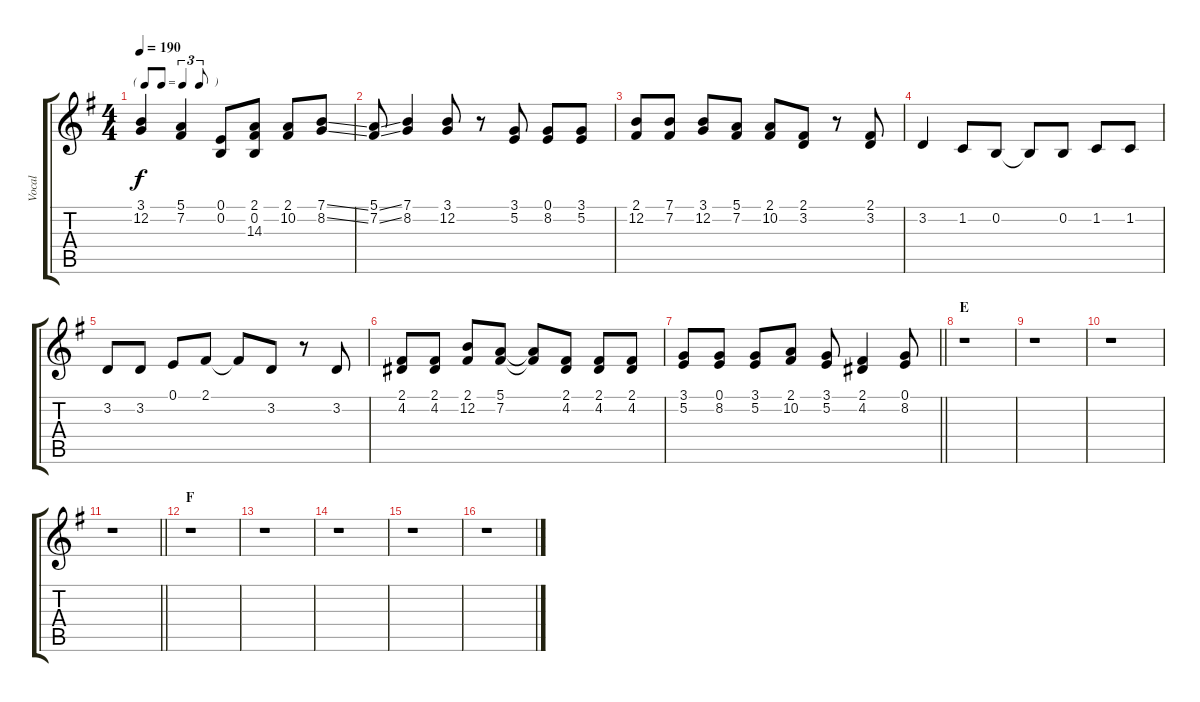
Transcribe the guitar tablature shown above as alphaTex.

\track ("Vocal" "Vocal") {instrument oboe}
\staff {score tabs}
\tuning (E4 B3 G3 D3 A2 E2) {hide}
\ts (4 4)
\tf triplet8th
\tempo 190
\clef g2
\ks g
(3.1{t} 12.2{t}).4{dy f} (5.1 7.2).4 (0.1 0.2).8 (2.1 0.2 14.3).8 (2.1 10.2).8 (7.1{ss} 8.2{ss}).8 |
(5.1{ss} 7.2{ss}).8 (7.1 8.2).4 (3.1 12.2).8 r.8 (3.1 5.2).8 (0.1 8.2).8 (3.1 5.2).8 |
(2.1 12.2).8 (7.1 7.2).8 (3.1 12.2).8 (5.1 7.2).8 (2.1 10.2).8 (2.1 3.2).8 r.8 (2.1 3.2).8 |
3.2.4 1.2.8 0.2.8 0.2{t}.8 0.2.8 1.2.8 1.2.8 |
3.2.8 3.2.8 0.1.8 2.1.8 2.1{t}.8 3.2.8 r.8 3.2.8 |
(2.1 4.2).8 (2.1 4.2).8 (2.1 12.2).8 (5.1 7.2).8 (5.1{t} 7.2{t}).8 (2.1 4.2).8 (2.1 4.2).8 (2.1 4.2).8 |
\barLineRight lightlight
(3.1 5.2).8 (0.1 8.2).8 (3.1 5.2).8 (2.1 10.2).8 (3.1 5.2).8 (2.1 4.2).4 (0.1 8.2).8 |
\section ("" "E")
r.1 |
r.1 |
r.1 |
\barLineRight lightlight
r.1 |
\section ("" "F")
r.1 |
r.1 |
r.1 |
r.1 |
r.1
